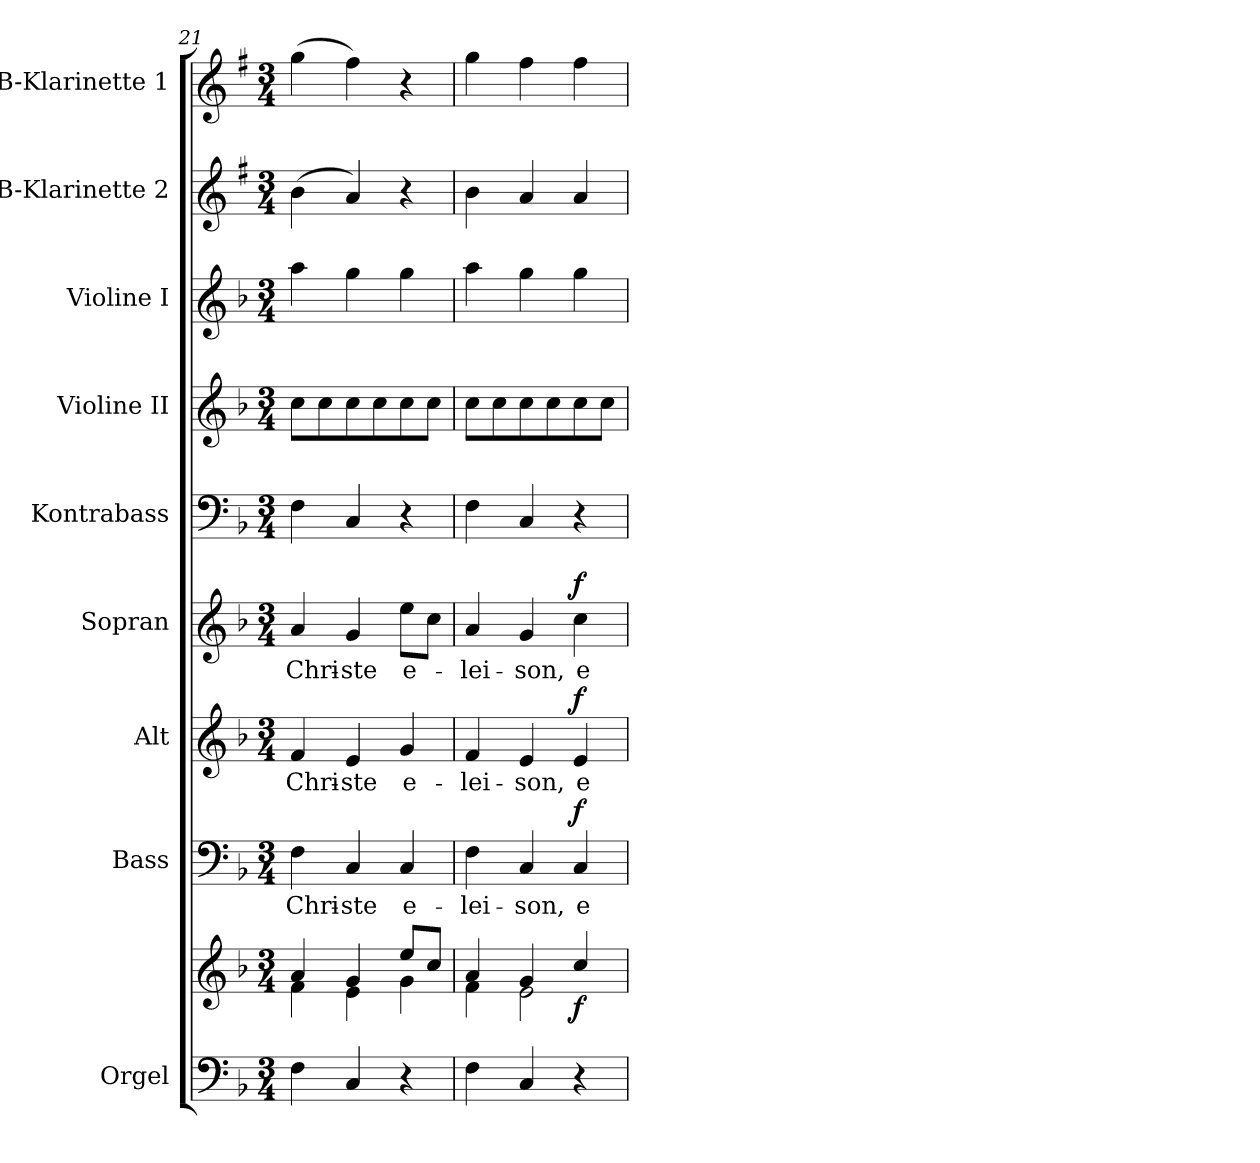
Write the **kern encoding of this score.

**kern	**kern	**dynam	**kern	**text	**dynam	**kern	**text	**dynam	**kern	**text	**dynam	**kern	**kern	**kern	**kern	**kern
*part9	*part9	*part9	*part8	*part8	*part8	*part7	*part7	*part7	*part6	*part6	*part6	*part5	*part4	*part3	*part2	*part1
*staff10	*staff9	*staff9/10	*staff8	*staff8	*staff8	*staff7	*staff7	*staff7	*staff6	*staff6	*staff6	*staff5	*staff4	*staff3	*staff2	*staff1
*I"Orgel	*	*	*I"Bass	*	*	*I"Alt	*	*	*I"Sopran	*	*	*I"Kontrabass	*I"Violine II	*I"Violine I	*I"B-Klarinette 2	*I"B-Klarinette 1
*I'Org.	*	*	*I'B.	*	*	*I'A.	*	*	*I'S.	*	*	*I'Kb.	*I'Vl. II	*I'Vl. I	*I'B Kl. 2	*I'B Kl. 1
!!LO:PB:g=z
*clefF4	*clefG2	*	*clefF4	*	*	*clefG2	*	*	*clefG2	*	*	*clefF4	*clefG2	*clefG2	*clefG2	*clefG2
*	*	*	*	*	*	*	*	*	*	*	*	*ITrd7c12	*	*	*ITrd1c2	*ITrd1c2
*k[b-]	*k[b-]	*	*k[b-]	*	*	*k[b-]	*	*	*k[b-]	*	*	*k[b-]	*k[b-]	*k[b-]	*k[b-]	*k[b-]
*F:	*F:	*	*F:	*	*	*F:	*	*	*F:	*	*	*F:	*F:	*F:	*F:	*F:
*M3/4	*M3/4	*	*M3/4	*	*	*M3/4	*	*	*M3/4	*	*	*M3/4	*M3/4	*M3/4	*M3/4	*M3/4
=21	=21	=21	=21	=21	=21	=21	=21	=21	=21	=21	=21	=21	=21	=21	=21	=21
*	*^	*	*	*	*	*	*	*	*	*	*	*	*	*	*	*
!	!	!	!	!	!LO:LY:b	!	!	!LO:LY:b	!	!	!LO:LY:b	!	!	!	!	!	!
4F\	4a/	4f\	.	4F\	Chri-	.	4f/	Chri-	.	4a/	Chri-	.	4FF\	8cc\L	4aa\	(>4a\	(>4ff\
.	.	.	.	.	.	.	.	.	.	.	.	.	.	8cc\	.	.	.
!	!	!	!	!	!LO:LY:b	!	!	!LO:LY:b	!	!	!LO:LY:b	!	!	!	!	!	!
4C/	4g/	4e\	.	4C/	-ste	.	4e/	-ste	.	4g/	-ste	.	4CC/	8cc\	4gg\	4g/)	4ee\)
.	.	.	.	.	.	.	.	.	.	.	.	.	.	8cc\	.	.	.
!	!	!	!	!	!LO:LY:b	!	!	!LO:LY:b	!	!	!LO:LY:b	!	!	!	!	!	!
4r	8ee/L	4g\	.	4C/	e-	.	4g/	e-	.	8ee\L	e-	.	4r	8cc\	4gg\	4r	4r
.	8cc/J	.	.	.	.	.	.	.	.	8cc\J	.	.	.	8cc\J	.	.	.
=22	=22	=22	=22	=22	=22	=22	=22	=22	=22	=22	=22	=22	=22	=22	=22	=22	=22
!	!	!	!	!	!LO:LY:b	!	!	!LO:LY:b	!	!	!LO:LY:b	!	!	!	!	!	!
4F\	4a/	4f\	.	4F\	-lei-	.	4f/	-lei-	.	4a/	-lei-	.	4FF\	8cc\L	4aa\	4a\	4ff\
.	.	.	.	.	.	.	.	.	.	.	.	.	.	8cc\	.	.	.
!	!	!	!	!	!LO:LY:b	!	!	!LO:LY:b	!	!	!LO:LY:b	!	!	!	!	!	!
4C/	4g/	2e\	.	4C/	-son,	.	4e/	-son,	.	4g/	-son,	.	4CC/	8cc\	4gg\	4g/	4ee\
.	.	.	.	.	.	.	.	.	.	.	.	.	.	8cc\	.	.	.
!	!	!	!LO:DY:b	!	!LO:LY:b	!LO:DY:a	!	!LO:LY:b	!LO:DY:a	!	!LO:LY:b	!LO:DY:a	!	!	!	!	!
4r	4cc/	.	f	4C/	e-	f	4e/	e-	f	4cc\	e-	f	4r	8cc\	4gg\	4g/	4ee\
.	.	.	.	.	.	.	.	.	.	.	.	.	.	8cc\J	.	.	.
*	*v	*v	*	*	*	*	*	*	*	*	*	*	*	*	*	*	*
=	=	=	=	=	=	=	=	=	=	=	=	=	=	=	=	=
*-	*-	*-	*-	*-	*-	*-	*-	*-	*-	*-	*-	*-	*-	*-	*-	*-
